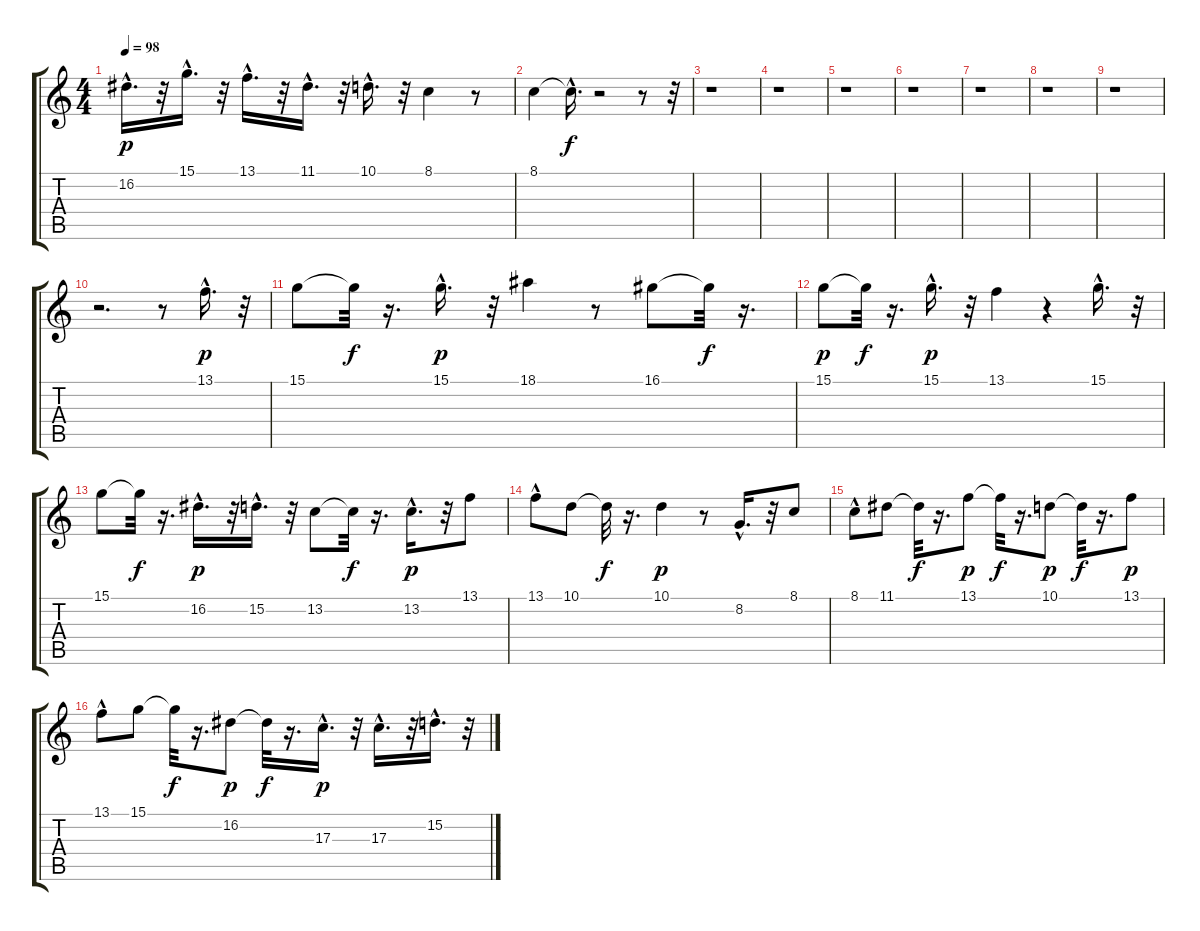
\track "" {instrument violin}
\staff {score tabs}
\tuning (E4 B3 G3 D3 A2 E2) {hide}
\ts (4 4)
\tempo 98
\clef g2
\ks c
16.2{hac}.16{d dy p} r.32 15.1{hac}.16{d} r.32 13.1{hac}.16{d} r.32 11.1{hac}.16{d} r.32 10.1{hac}.16{d} r.32 8.1.4 r.8 |
8.1.4 8.1{hac t}.16{d dy f} r.2 r.8 r.32 |
r.1 |
r.1 |
r.1 |
r.1 |
r.1 |
r.1 |
r.1 |
r.2{d} r.8 13.1{hac}.16{d dy p} r.32 |
15.1.8 15.1{t}.32{dy f} r.16{d} 15.1{hac}.16{d dy p} r.32 18.1.4 r.8 16.1.8 16.1{t}.32{dy f} r.16{d} |
15.1.8{dy p} 15.1{t}.32{dy f} r.16{d} 15.1{hac}.16{d dy p} r.32 13.1.4 r.4 15.1{hac}.16{d} r.32 |
15.1.8 15.1{t}.32{dy f} r.16{d} 16.2{hac}.16{d dy p} r.32 15.2{hac}.16{d} r.32 13.2.8 13.2{t}.32{dy f} r.16{d} 13.2{hac}.16{d dy p} r.32 13.1.8 |
13.1{hac}.8 10.1.8 10.1{t}.32{dy f} r.16{d} 10.1.4{dy p} r.8 8.2{hac}.16{d} r.32 8.1.8 |
8.1{hac}.8 11.1.8 11.1{t}.32{dy f} r.16{d} 13.1.8{dy p} 13.1{t}.32{dy f} r.16{d} 10.1.8{dy p} 10.1{t}.32{dy f} r.16{d} 13.1.8{dy p} |
13.1{hac}.8 15.1.8 15.1{t}.32{dy f} r.16{d} 16.2.8{dy p} 16.2{t}.32{dy f} r.16{d} 17.3{hac}.16{d dy p} r.32 17.3{hac}.16{d} r.32 15.2{hac}.16{d} r.32
